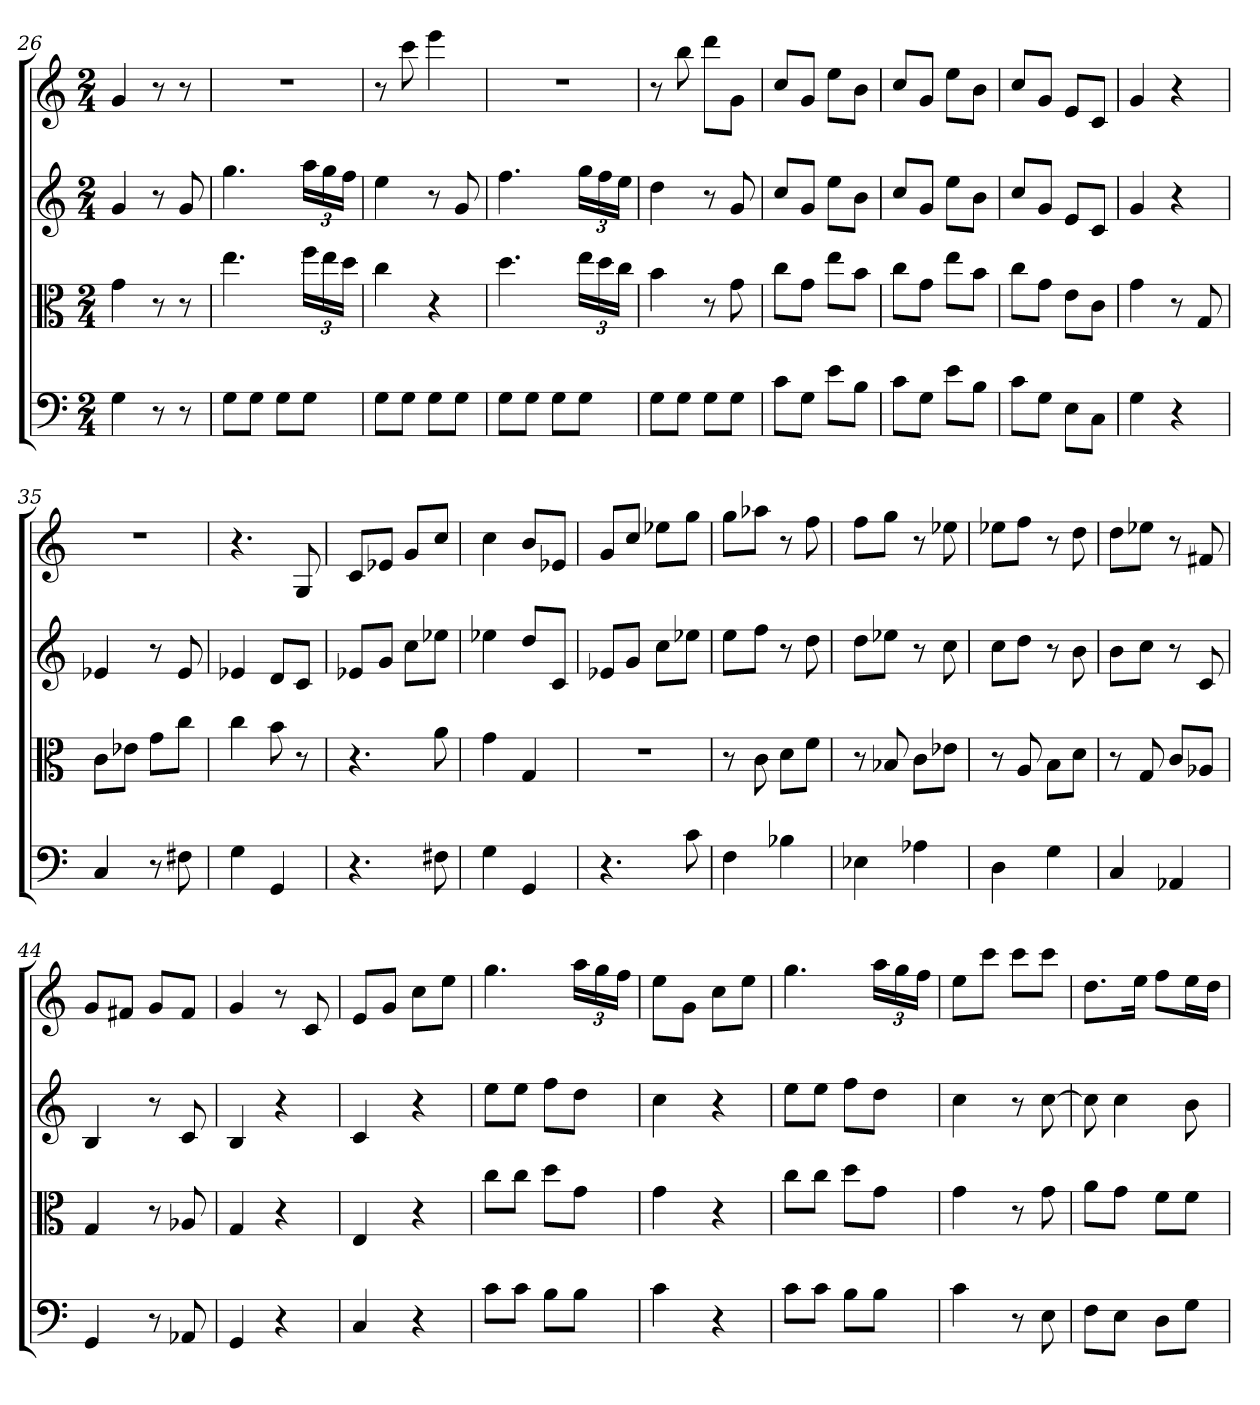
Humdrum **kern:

**kern	**kern	**kern	**kern
*part4	*part3	*part2	*part1
*staff4	*staff3	*staff2	*staff1
*clefF4	*clefC3	*clefG2	*clefG2
*k[]	*k[]	*k[]	*k[]
*C:	*C:	*C:	*C:
*M2/4	*M2/4	*M2/4	*M2/4
=26	=26	=26	=26
4G	4g	4g	4g
8r	8r	8r	8r
8r	8r	8g	8r
=27	=27	=27	=27
8G\L	4.ee	4.gg	2r
8G\J	.	.	.
8G\L	.	.	.
8G\J	24ff\LL	24aa\LL	.
.	24ee\	24gg\	.
.	24dd\JJ	24ff\JJ	.
=28	=28	=28	=28
8G\L	4cc	4ee	8r
8G\J	.	.	8ccc
8G\L	4r	8r	4eee
8G\J	.	8g	.
=29	=29	=29	=29
8G\L	4.dd	4.ff	2r
8G\J	.	.	.
8G\L	.	.	.
8G\J	24ee\LL	24gg\LL	.
.	24dd\	24ff\	.
.	24cc\JJ	24ee\JJ	.
=30	=30	=30	=30
8G\L	4b	4dd	8r
8G\J	.	.	8bb
8G\L	8r	8r	8ddd\L
8G\J	8g	8g	8g\J
=31	=31	=31	=31
8c\L	8cc\L	8cc/L	8cc/L
8G\J	8g\J	8g/J	8g/J
8e\L	8ee\L	8ee\L	8ee\L
8B\J	8b\J	8b\J	8b\J
=32	=32	=32	=32
8c\L	8cc\L	8cc/L	8cc/L
8G\J	8g\J	8g/J	8g/J
8e\L	8ee\L	8ee\L	8ee\L
8B\J	8b\J	8b\J	8b\J
=33	=33	=33	=33
8c\L	8cc\L	8cc/L	8cc/L
8G\J	8g\J	8g/J	8g/J
8E\L	8e\L	8e/L	8e/L
8C\J	8c\J	8c/J	8c/J
=34	=34	=34	=34
4G	4g	4g	4g
4r	8r	4r	4r
.	8G	.	.
=35	=35	=35	=35
4C	8c\L	4e-X	2r
.	8e-X\J	.	.
8r	8g\L	8r	.
8F#X	8cc\J	8e-	.
=36	=36	=36	=36
4G	4cc	4e-X	4.r
4GG	8b	8d/L	.
.	8r	8c/J	8G
=37	=37	=37	=37
4.r	4.r	8e-X/L	8c/L
.	.	8g/J	8e-X/J
.	.	8cc\L	8g/L
8F#X	8a	8ee-X\J	8cc/J
=38	=38	=38	=38
4G	4g	4ee-X	4cc
4GG	4G	8dd/L	8b/L
.	.	8c/J	8e-X/J
=39	=39	=39	=39
4.r	2r	8e-X/L	8g/L
.	.	8g/J	8cc/J
.	.	8cc\L	8ee-X\L
8c	.	8ee-X\J	8gg\J
=40	=40	=40	=40
4F	8r	8ee\L	8gg\L
.	8c	8ff\J	8aa-X\J
4B-X	8d\L	8r	8r
.	8f\J	8dd	8ff
=41	=41	=41	=41
4E-X	8r	8dd\L	8ff\L
.	8B-X	8ee-X\J	8gg\J
4A-X	8c\L	8r	8r
.	8e-X\J	8cc	8ee-X
=42	=42	=42	=42
4D	8r	8cc\L	8ee-X\L
.	8A	8dd\J	8ff\J
4G	8B\L	8r	8r
.	8d\J	8b	8dd
=43	=43	=43	=43
4C	8r	8b\L	8dd\L
.	8G	8cc\J	8ee-X\J
4AA-X	8c/L	8r	8r
.	8A-X/J	8c	8f#X
=44	=44	=44	=44
4GG	4G	4B	8g/L
.	.	.	8f#X/J
8r	8r	8r	8g/L
8AA-X	8A-X	8c	8f#/J
=45	=45	=45	=45
4GG	4G	4B	4g
4r	4r	4r	8r
.	.	.	8c
=46	=46	=46	=46
4C	4E	4c	8e/L
.	.	.	8g/J
4r	4r	4r	8cc\L
.	.	.	8ee\J
=47	=47	=47	=47
8c\L	8cc\L	8ee\L	4.gg
8c\J	8cc\J	8ee\J	.
8B\L	8dd\L	8ff\L	.
8B\J	8g\J	8dd\J	24aa\LL
.	.	.	24gg\
.	.	.	24ff\JJ
=48	=48	=48	=48
4c	4g	4cc	8ee\L
.	.	.	8g\J
4r	4r	4r	8cc\L
.	.	.	8ee\J
=49	=49	=49	=49
8c\L	8cc\L	8ee\L	4.gg
8c\J	8cc\J	8ee\J	.
8B\L	8dd\L	8ff\L	.
8B\J	8g\J	8dd\J	24aa\LL
.	.	.	24gg\
.	.	.	24ff\JJ
=50	=50	=50	=50
4c	4g	4cc	8ee\L
.	.	.	8ccc\J
8r	8r	8r	8ccc\L
8E	8g	[8cc	8ccc\J
=51	=51	=51	=51
8F\L	8a\L	8cc]	8.dd\L
8E\J	8g\J	4cc	.
.	.	.	16ee\Jk
8D\L	8f\L	.	8ff\L
8G\J	8f\J	8b	16ee\L
.	.	.	16dd\JJ
=	=	=	=
*-	*-	*-	*-
